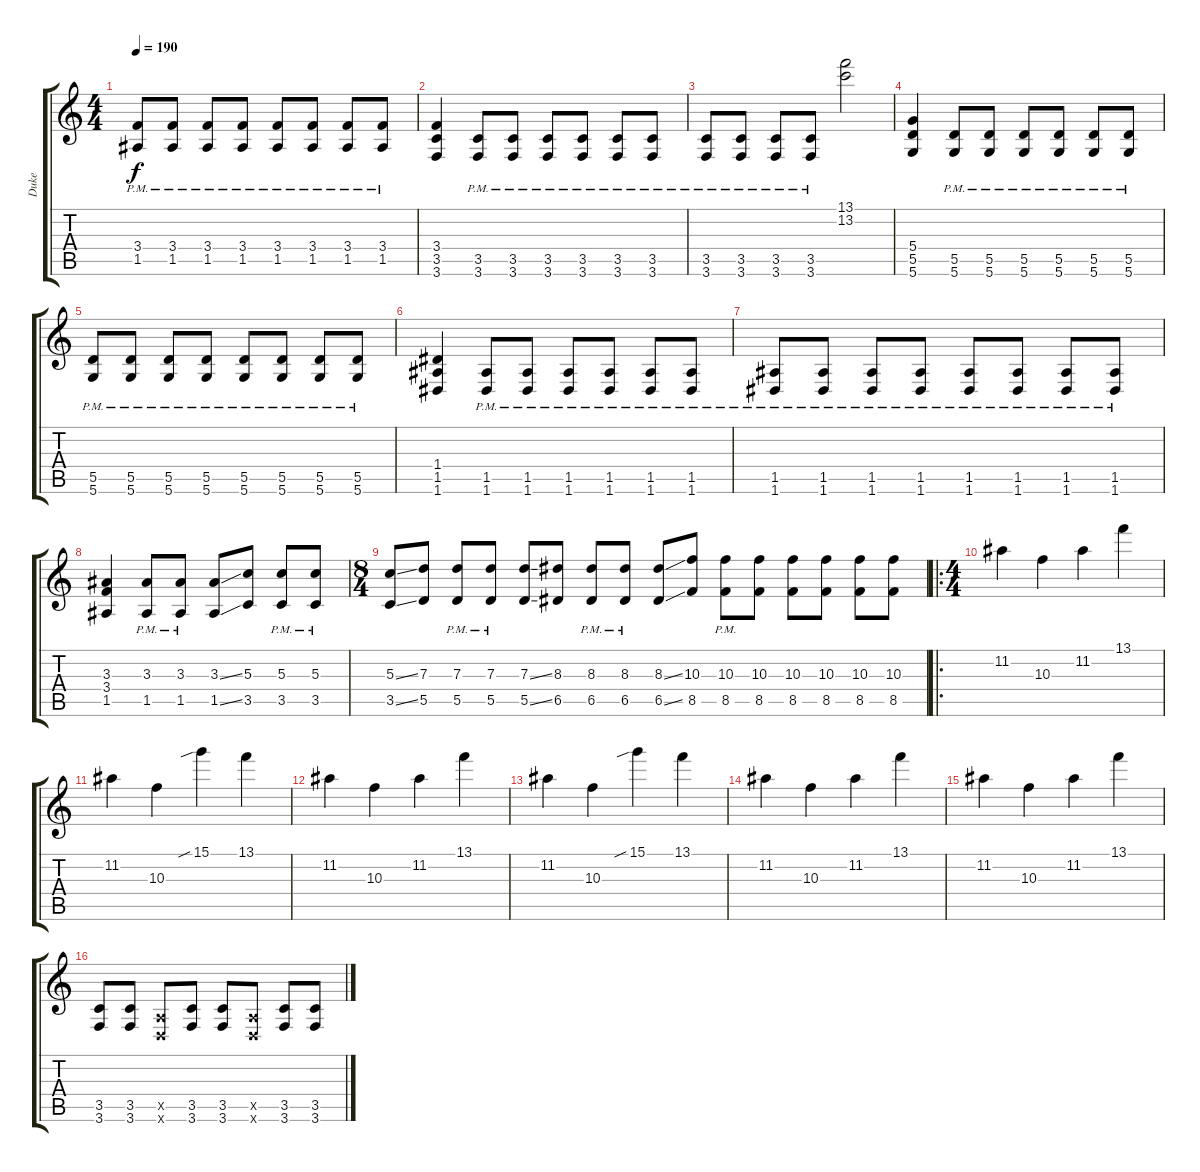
\track ("Duke" "Duke") {instrument distortionguitar}
\staff {score tabs}
\tuning (E4 B3 G3 D3 A2 D2) {hide}
\ts (4 4)
\tempo 190
\clef g2
\ks c
(3.4{pm} 1.5{pm}).8{dy f} (3.4{pm} 1.5{pm}).8 (3.4{pm} 1.5{pm}).8 (3.4{pm} 1.5{pm}).8 (3.4{pm} 1.5{pm}).8 (3.4{pm} 1.5{pm}).8 (3.4{pm} 1.5{pm}).8 (3.4{pm} 1.5{pm}).8 |
(3.4 3.5 3.6).4 (3.5{pm} 3.6{pm}).8 (3.5{pm} 3.6{pm}).8 (3.5{pm} 3.6{pm}).8 (3.5{pm} 3.6{pm}).8 (3.5{pm} 3.6{pm}).8 (3.5{pm} 3.6{pm}).8 |
(3.5{pm} 3.6{pm}).8 (3.5{pm} 3.6{pm}).8 (3.5{pm} 3.6{pm}).8 (3.5{pm} 3.6{pm}).8 (13.1 13.2).2 |
(5.4 5.5 5.6).4 (5.5{pm} 5.6{pm}).8 (5.5{pm} 5.6{pm}).8 (5.5{pm} 5.6{pm}).8 (5.5{pm} 5.6{pm}).8 (5.5{pm} 5.6{pm}).8 (5.5{pm} 5.6{pm}).8 |
(5.5{pm} 5.6{pm}).8 (5.5{pm} 5.6{pm}).8 (5.5{pm} 5.6{pm}).8 (5.5{pm} 5.6{pm}).8 (5.5{pm} 5.6{pm}).8 (5.5{pm} 5.6{pm}).8 (5.5{pm} 5.6{pm}).8 (5.5{pm} 5.6{pm}).8 |
(1.4 1.5 1.6).4 (1.5{pm} 1.6{pm}).8 (1.5{pm} 1.6{pm}).8 (1.5{pm} 1.6{pm}).8 (1.5{pm} 1.6{pm}).8 (1.5{pm} 1.6{pm}).8 (1.5{pm} 1.6{pm}).8 |
(1.5{pm} 1.6{pm}).8 (1.5{pm} 1.6{pm}).8 (1.5{pm} 1.6{pm}).8 (1.5{pm} 1.6{pm}).8 (1.5{pm} 1.6{pm}).8 (1.5{pm} 1.6{pm}).8 (1.5{pm} 1.6{pm}).8 (1.5{pm} 1.6{pm}).8 |
(3.3 3.4 1.5).4 (3.3{pm} 1.5{pm}).8 (3.3{pm} 1.5{pm}).8 (3.3{ss} 1.5{ss}).8 (5.3 3.5).8 (5.3{pm} 3.5{pm}).8 (5.3{pm} 3.5{pm}).8 |
\ts (8 4)
(5.3{ss} 3.5{ss}).8 (7.3 5.5).8 (7.3{pm} 5.5{pm}).8 (7.3{pm} 5.5{pm}).8 (7.3{ss} 5.5{ss}).8 (8.3 6.5).8 (8.3{pm} 6.5{pm}).8 (8.3{pm} 6.5{pm}).8 (8.3{ss} 6.5{ss}).8 (10.3 8.5).8 (10.3{pm} 8.5{pm}).8 (10.3 8.5).8 (10.3 8.5).8 (10.3 8.5).8 (10.3 8.5).8 (10.3 8.5).8 |
\ro
\ts (4 4)
11.2.4 10.3.4 11.2.4 13.1.4 |
11.2.4 10.3.4 15.1{sib}.4 13.1.4 |
11.2.4 10.3.4 11.2.4 13.1.4 |
11.2.4 10.3.4 15.1{sib}.4 13.1.4 |
11.2.4 10.3.4 11.2.4 13.1.4 |
11.2.4 10.3.4 11.2.4 13.1.4 |
(3.5 3.6).8 (3.5 3.6).8 (0.5{x} 0.6{x}).8 (3.5 3.6).8 (3.5 3.6).8 (0.5{x} 0.6{x}).8 (3.5 3.6).8 (3.5 3.6).8
